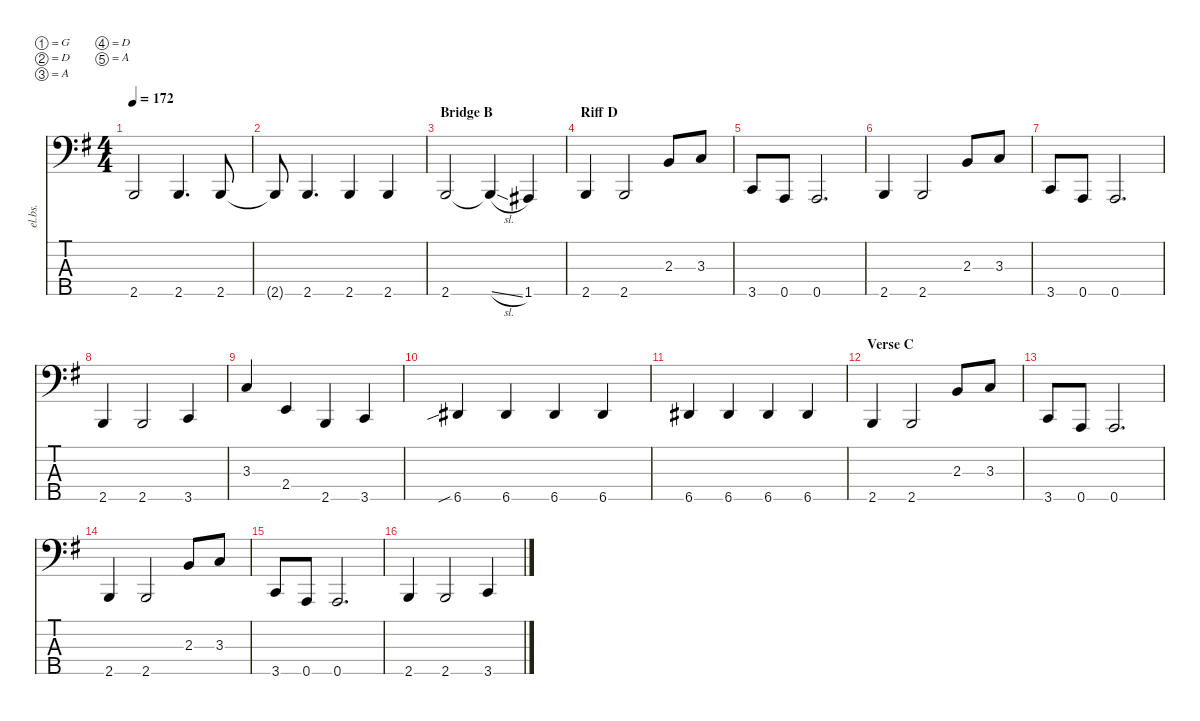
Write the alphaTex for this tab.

\defaultSystemsLayout 4
\hideDynamics
\bracketExtendMode nobrackets
\otherSystemsTrackNameOrientation horizontal
\track ("Toshiya" "el.bs.") {instrument electricbassfinger}
\staff {score tabs}
\tuning (G2 D2 A1 D1 A0)
\ts (4 4)
\tempo 172
\clef f4
\ks eminor
2.5{acc forcenatural}.2{dy mf} 2.5{acc forcenatural}.4{d} 2.5{acc forcenatural}.8 |
2.5{t acc forcenatural}.8 2.5{acc forcenatural}.4{d} 2.5{acc forcenatural}.4 2.5{acc forcenatural}.4 |
\section ("" "Bridge B")
2.5{acc forcenatural}.2 2.5{sl t acc forcenatural}.4 1.5{acc #}.4 |
\section ("" "Riff D")
2.5{acc forcenatural}.4 2.5{acc forcenatural}.2 2.3{acc forcenatural}.8 3.3{acc forcenatural}.8 |
3.5{acc forcenatural}.8 0.5{acc forcenatural}.8 0.5{acc forcenatural}.2{d} |
2.5{acc forcenatural}.4 2.5{acc forcenatural}.2 2.3{acc forcenatural}.8 3.3{acc forcenatural}.8 |
3.5{acc forcenatural}.8 0.5{acc forcenatural}.8 0.5{acc forcenatural}.2{d} |
2.5{acc forcenatural}.4 2.5{acc forcenatural}.2 3.5{acc forcenatural}.4 |
3.3{acc forcenatural}.4 2.4{acc forcenatural}.4 2.5{acc forcenatural}.4 3.5{acc forcenatural}.4 |
6.5{sib acc #}.4 6.5{acc #}.4 6.5{acc #}.4 6.5{acc #}.4 |
6.5{acc #}.4 6.5{acc #}.4 6.5{acc #}.4 6.5{acc #}.4 |
\section ("" "Verse C")
2.5{acc forcenatural}.4 2.5{acc forcenatural}.2 2.3{acc forcenatural}.8 3.3{acc forcenatural}.8 |
3.5{acc forcenatural}.8 0.5{acc forcenatural}.8 0.5{acc forcenatural}.2{d} |
2.5{acc forcenatural}.4 2.5{acc forcenatural}.2 2.3{acc forcenatural}.8 3.3{acc forcenatural}.8 |
3.5{acc forcenatural}.8 0.5{acc forcenatural}.8 0.5{acc forcenatural}.2{d} |
2.5{acc forcenatural}.4 2.5{acc forcenatural}.2 3.5{acc forcenatural}.4
